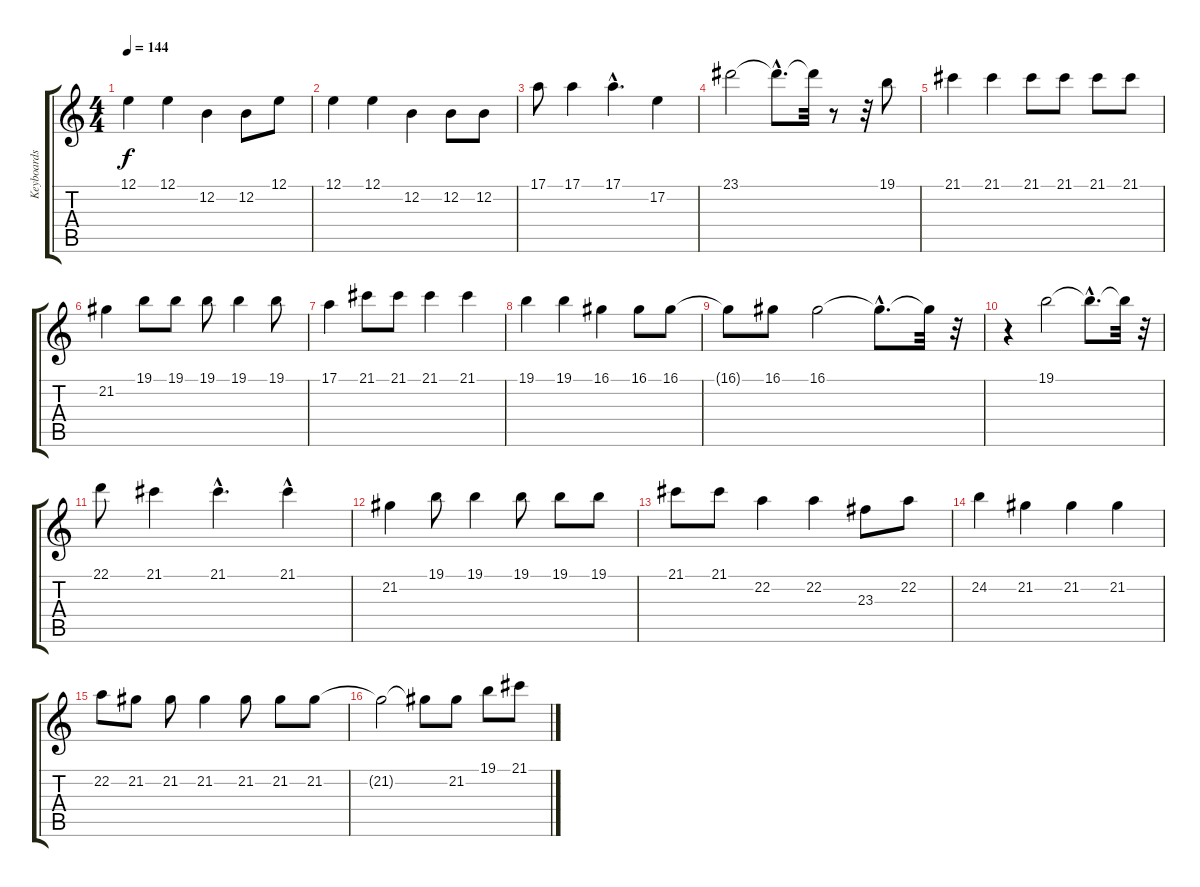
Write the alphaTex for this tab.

\track ("Keyboards" "Keyboards") {instrument rockorgan}
\staff {score tabs}
\tuning (E4 B3 G3 D3 A2 E2) {hide}
\ts (4 4)
\tempo 144
\clef g2
\ks c
12.1.4{dy f} 12.1.4 12.2.4 12.2.8 12.1.8 |
12.1.4 12.1.4 12.2.4 12.2.8 12.2.8 |
17.1.8 17.1.4 17.1{hac}.4{d} 17.2.4 |
23.1.2 23.1{hac t}.8{d} 23.1{t}.32 r.8 r.32 19.1.8 |
21.1.4 21.1.4 21.1.8 21.1.8 21.1.8 21.1.8 |
21.2.4 19.1.8 19.1.8 19.1.8 19.1.4 19.1.8 |
17.1.4 21.1.8 21.1.8 21.1.4 21.1.4 |
19.1.4 19.1.4 16.1.4 16.1.8 16.1.8 |
16.1{t}.8 16.1.8 16.1.2 16.1{hac t}.8{d} 16.1{t}.32 r.32 |
r.4 19.1.2 19.1{hac t}.8{d} 19.1{t}.32 r.32 |
22.1.8 21.1.4 21.1{hac}.4{d} 21.1{hac}.4 |
21.2.4 19.1.8 19.1.4 19.1.8 19.1.8 19.1.8 |
21.1.8 21.1.8 22.2.4 22.2.4 23.3.8 22.2.8 |
24.2.4 21.2.4 21.2.4 21.2.4 |
22.2.8 21.2.8 21.2.8 21.2.4 21.2.8 21.2.8 21.2.8 |
21.2{t}.2 21.2{t}.8 21.2.8 19.1.8 21.1.8
